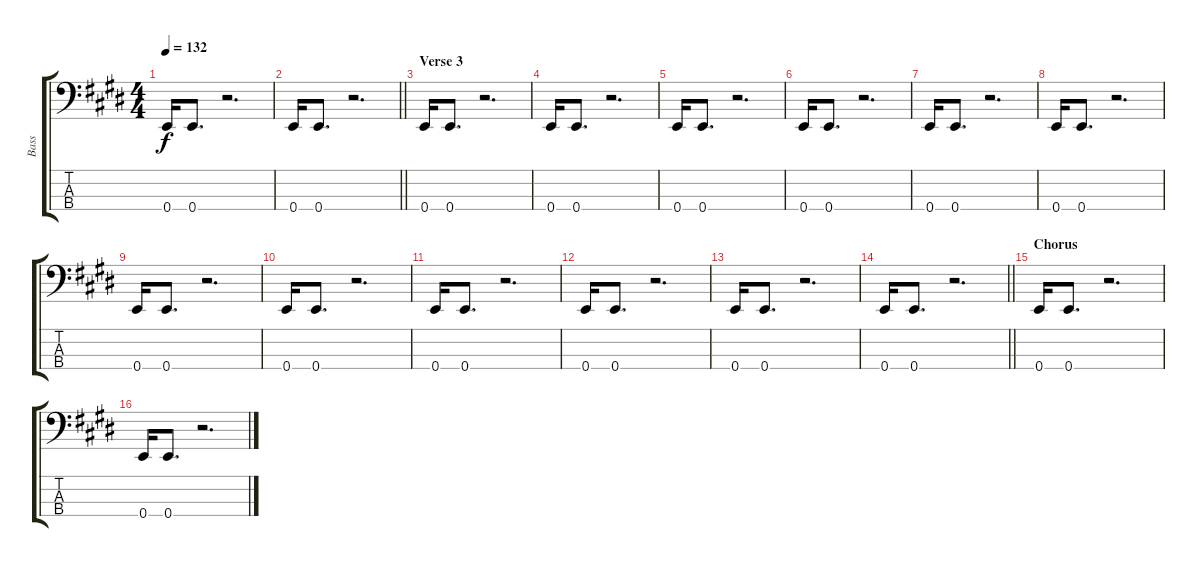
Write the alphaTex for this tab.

\track ("Bass" "Bass") {instrument electricbasspick}
\staff {score tabs}
\tuning (G2 D2 A1 E1) {hide}
\ts (4 4)
\tempo 132
\clef f4
\ks e
0.4.16{dy f} 0.4.8{d} r.2{d} |
\barLineRight lightlight
0.4.16 0.4.8{d} r.2{d} |
\section ("" "Verse 3")
0.4.16 0.4.8{d} r.2{d} |
0.4.16 0.4.8{d} r.2{d} |
0.4.16 0.4.8{d} r.2{d} |
0.4.16 0.4.8{d} r.2{d} |
0.4.16 0.4.8{d} r.2{d} |
0.4.16 0.4.8{d} r.2{d} |
0.4.16 0.4.8{d} r.2{d} |
0.4.16 0.4.8{d} r.2{d} |
0.4.16 0.4.8{d} r.2{d} |
0.4.16 0.4.8{d} r.2{d} |
0.4.16 0.4.8{d} r.2{d} |
\barLineRight lightlight
0.4.16 0.4.8{d} r.2{d} |
\section ("" "Chorus")
0.4.16 0.4.8{d} r.2{d} |
0.4.16 0.4.8{d} r.2{d}
